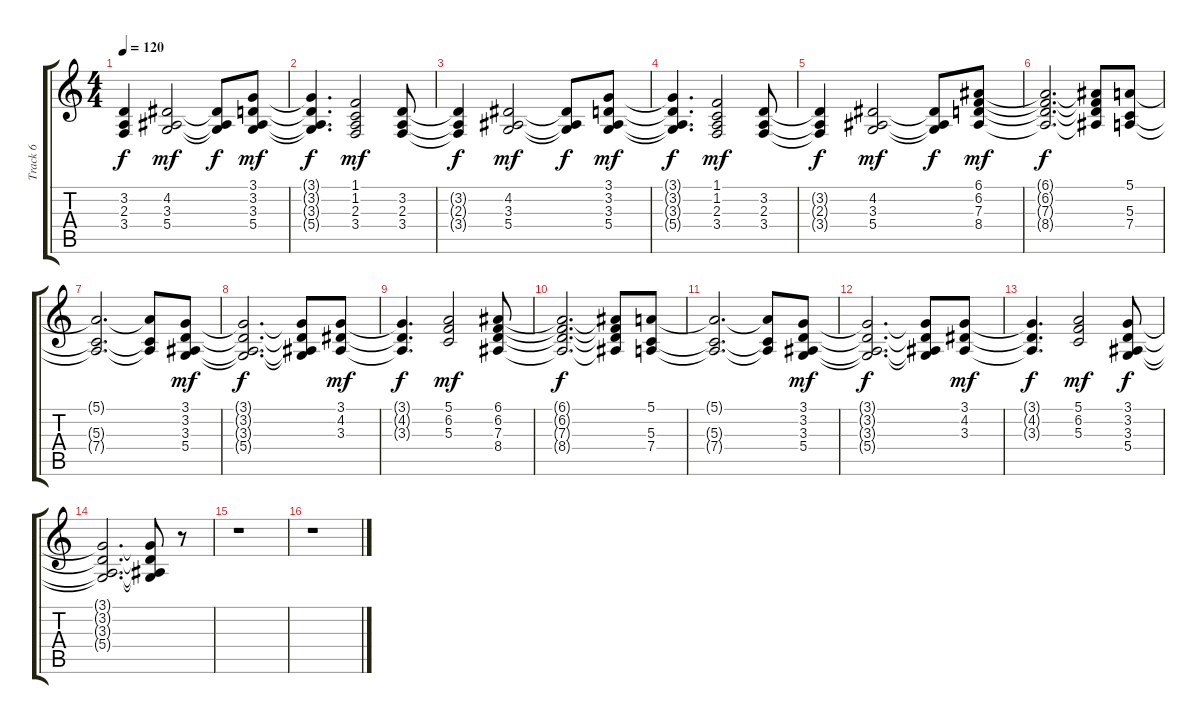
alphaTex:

\track ("Track 6" "Track 6") {instrument stringensemble2}
\staff {score tabs}
\tuning (E4 B3 G3 D3 A2 E2) {hide}
\ts (4 4)
\tempo 120
\clef g2
\ks c
(3.2{t} 2.3{t} 3.4{t}).4{dy f} (4.2 3.3 5.4).2{dy mf} (4.2{t} 3.3{t} 5.4{t}).8{dy f} (3.1 3.2 3.3 5.4).8{dy mf} |
(3.1{t} 3.2{t} 3.3{t} 5.4{t}).4{d dy f} (1.1 1.2 2.3 3.4).2{dy mf} (3.2 2.3 3.4).8 |
(3.2{t} 2.3{t} 3.4{t}).4{dy f} (4.2 3.3 5.4).2{dy mf} (4.2{t} 3.3{t} 5.4{t}).8{dy f} (3.1 3.2 3.3 5.4).8{dy mf} |
(3.1{t} 3.2{t} 3.3{t} 5.4{t}).4{d dy f} (1.1 1.2 2.3 3.4).2{dy mf} (3.2 2.3 3.4).8 |
(3.2{t} 2.3{t} 3.4{t}).4{dy f} (4.2 3.3 5.4).2{dy mf} (4.2{t} 3.3{t} 5.4{t}).8{dy f} (6.1 6.2 7.3 8.4).8{dy mf} |
(6.1{t} 6.2{t} 7.3{t} 8.4{t}).2{d dy f} (6.1{t} 6.2{t} 7.3{t} 8.4{t}).8 (5.1 5.3 7.4).8 |
(5.1{t} 5.3{t} 7.4{t}).2{d} (5.1{t} 5.3{t} 7.4{t}).8 (3.1 3.2 3.3 5.4).8{dy mf} |
(3.1{t} 3.2{t} 3.3{t} 5.4{t}).2{d dy f} (3.1{t} 3.2{t} 3.3{t} 5.4{t}).8 (3.1 4.2 3.3).8{dy mf} |
(3.1{t} 4.2{t} 3.3{t}).4{d dy f} (5.1 6.2 5.3).2{dy mf} (6.1 6.2 7.3 8.4).8 |
(6.1{t} 6.2{t} 7.3{t} 8.4{t}).2{d dy f} (6.1{t} 6.2{t} 7.3{t} 8.4{t}).8 (5.1 5.3 7.4).8 |
(5.1{t} 5.3{t} 7.4{t}).2{d} (5.1{t} 5.3{t} 7.4{t}).8 (3.1 3.2 3.3 5.4).8{dy mf} |
(3.1{t} 3.2{t} 3.3{t} 5.4{t}).2{d dy f} (3.1{t} 3.2{t} 3.3{t} 5.4{t}).8 (3.1 4.2 3.3).8{dy mf} |
(3.1{t} 4.2{t} 3.3{t}).4{d dy f} (5.1 6.2 5.3).2{dy mf} (3.1 3.2 3.3 5.4).8{dy f} |
(3.1{t} 3.2{t} 3.3{t} 5.4{t}).2{d} (3.1{t} 3.2{t} 3.3{t} 5.4{t}).8 r.8 |
r.1 |
r.1
